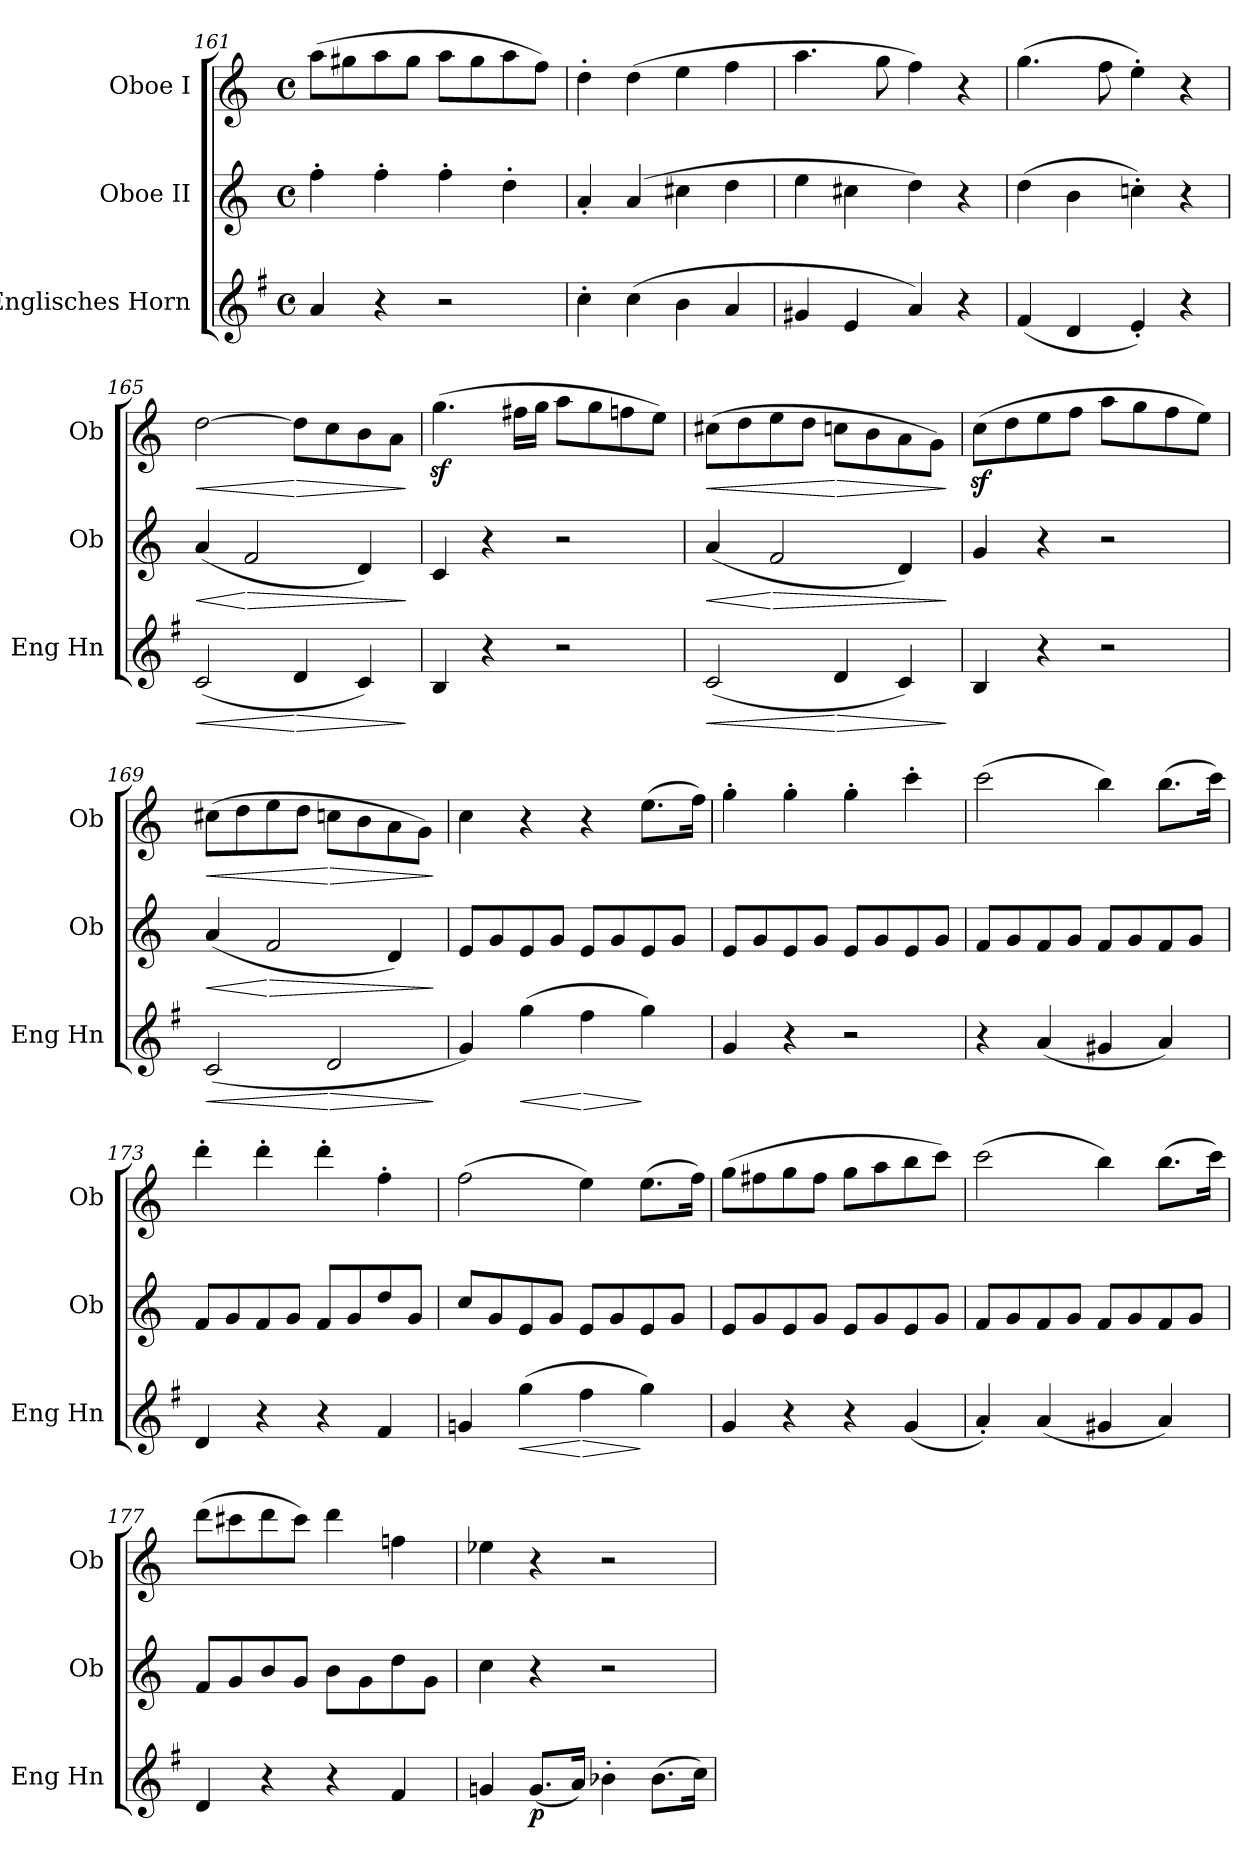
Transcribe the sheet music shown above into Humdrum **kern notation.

**kern	**dynam	**kern	**dynam	**kern	**dynam
*part3	*part3	*part2	*part2	*part1	*part1
*staff3	*staff3	*staff2	*staff2	*staff1	*staff1
*I"Englisches Horn	*	*I"Oboe II	*	*I"Oboe I	*
*I'Eng Hn	*	*I'Ob	*	*I'Ob	*
*clefG2	*	*clefG2	*	*clefG2	*
*ITrd4c7	*	*	*	*	*
*k[]	*	*k[]	*	*k[]	*
*M4/4	*	*M4/4	*	*M4/4	*
*met(c)	*	*met(c)	*	*met(c)	*
=161	=161	=161	=161	=161	=161
4d/	.	4ff'\	.	(>8aa\L	.
.	.	.	.	8gg#X\	.
4r	.	4ff'\	.	8aa\	.
.	.	.	.	8gg#\J	.
2r	.	4ff'\	.	8aa\L	.
.	.	.	.	8gg#\	.
.	.	4dd'\	.	8aa\	.
.	.	.	.	8ff\J)	.
=162	=162	=162	=162	=162	=162
4f'\	.	4a'/	.	4dd'\	.
(>4f\	.	(>4a/	.	(>4dd\	.
4e\	.	4cc#X\	.	4ee\	.
4d/	.	4dd\	.	4ff\	.
=163	=163	=163	=163	=163	=163
4c#X/	.	4ee\	.	4.aa\	.
4A/	.	4cc#X\	.	.	.
.	.	.	.	8gg\	.
4d/)	.	4dd\)	.	4ff\)	.
4r	.	4r	.	4r	.
=164	=164	=164	=164	=164	=164
(<4B/	.	(>4dd\	.	(>4.gg\	.
4G/	.	4b\	.	.	.
.	.	.	.	8ff\	.
4A'/)	.	4ccn'\)	.	4ee'\)	.
4r	.	4r	.	4r	.
=165	=165	=165	=165	=165	=165
!	!LO:HP:b	!	!LO:HP:b	!	!LO:HP:b
(>2F/	<	(<4a/	<	[2dd\	<
!	!	!	!LO:HP:n=1:b	!	!
.	.	2f/	[ >	.	.
!	!LO:HP:n=1:b	!	!	!	!LO:HP:n=1:b
4G/	[ >	.	.	8dd\L]	[ >
.	.	.	.	8cc\	.
4F/)	.	4d/)	.	8b\	.
.	.	.	.	8a\J	.
.	]	.	]	.	]
!!LO:LB:g=z
=166	=166	=166	=166	=166	=166
4E/	.	4c/	.	(>4.ggz<\	.
4r	.	4r	.	.	.
.	.	.	.	16ff#X\LL	.
.	.	.	.	16gg\JJ	.
2r	.	2r	.	8aa\L	.
.	.	.	.	8gg\	.
.	.	.	.	8ffn\	.
.	.	.	.	8ee\J)	.
=167	=167	=167	=167	=167	=167
!	!LO:HP:b	!	!LO:HP:b	!	!LO:HP:b
(>2F/	<	(<4a/	<	(>8cc#X\L	<
.	.	.	.	8dd\	.
!	!	!	!LO:HP:n=1:b	!	!
.	.	2f/	[ >	8ee\	.
.	.	.	.	8dd\J	.
!	!LO:HP:n=1:b	!	!	!	!LO:HP:n=1:b
4G/	[ >	.	.	8ccn\L	[ >
.	.	.	.	8b\	.
4F/)	.	4d/)	.	8a\	.
.	.	.	.	8g\J)	.
.	]	.	]	.	]
=168	=168	=168	=168	=168	=168
4E/	.	4g/	.	(>8ccz<\L	.
.	.	.	.	8dd\	.
4r	.	4r	.	8ee\	.
.	.	.	.	8ff\J	.
2r	.	2r	.	8aa\L	.
.	.	.	.	8gg\	.
.	.	.	.	8ff\	.
.	.	.	.	8ee\J)	.
=169	=169	=169	=169	=169	=169
!	!LO:HP:b	!	!LO:HP:b	!	!LO:HP:b
(>2F/	<	(<4a/	<	(>8cc#X\L	<
.	.	.	.	8dd\	.
!	!	!	!LO:HP:n=1:b	!	!
.	.	2f/	[ >	8ee\	.
.	.	.	.	8dd\J	.
!	!LO:HP:n=1:b	!	!	!	!LO:HP:n=1:b
2G/	[ >	.	.	8ccn\L	[ >
.	.	.	.	8b\	.
.	.	4d/)	.	8a\	.
.	.	.	.	8g\J)	.
.	]	.	]	.	]
=170	=170	=170	=170	=170	=170
4c/)	.	8e/L	.	4cc\	.
.	.	8g/	.	.	.
!	!LO:HP:b	!	!	!	!
(>4cc\	<	8e/	.	4r	.
.	.	8g/J	.	.	.
!	!LO:HP:n=1:b	!	!	!	!
4b\	[ >	8e/L	.	4r	.
.	.	8g/	.	.	.
4cc\)	]	8e/	.	(>8.ee\L	.
.	.	8g/J	.	.	.
.	.	.	.	16ff\Jk)	.
=171	=171	=171	=171	=171	=171
4c/	.	8e/L	.	4gg'\	.
.	.	8g/	.	.	.
4r	.	8e/	.	4gg'\	.
.	.	8g/J	.	.	.
2r	.	8e/L	.	4gg'\	.
.	.	8g/	.	.	.
.	.	8e/	.	4ccc'\	.
.	.	8g/J	.	.	.
!!LO:PB:g=z
=172	=172	=172	=172	=172	=172
4r	.	8f/L	.	(>2ccc\	.
.	.	8g/	.	.	.
(<4d/	.	8f/	.	.	.
.	.	8g/J	.	.	.
4c#X/	.	8f/L	.	4bb\)	.
.	.	8g/	.	.	.
4d/)	.	8f/	.	(>8.bb\L	.
.	.	8g/J	.	.	.
.	.	.	.	16ccc\Jk)	.
=173	=173	=173	=173	=173	=173
4G/	.	8f/L	.	4ddd'\	.
.	.	8g/	.	.	.
4r	.	8f/	.	4ddd'\	.
.	.	8g/J	.	.	.
4r	.	8f/L	.	4ddd'\	.
.	.	8g/	.	.	.
4B/	.	8dd/	.	4ff'\	.
.	.	8g/J	.	.	.
=174	=174	=174	=174	=174	=174
4cn/	.	8cc/L	.	(>2ff\	.
.	.	8g/	.	.	.
!	!LO:HP:b	!	!	!	!
(>4cc\	<	8e/	.	.	.
.	.	8g/J	.	.	.
!	!LO:HP:n=1:b	!	!	!	!
4b\	[ >	8e/L	.	4ee\)	.
.	.	8g/	.	.	.
4cc\)	]	8e/	.	(>8.ee\L	.
.	.	8g/J	.	.	.
.	.	.	.	16ff\Jk)	.
=175	=175	=175	=175	=175	=175
4c/	.	8e/L	.	(>8gg\L	.
.	.	8g/	.	8ff#X\	.
4r	.	8e/	.	8gg\	.
.	.	8g/J	.	8ff#\J	.
4r	.	8e/L	.	8gg\L	.
.	.	8g/	.	8aa\	.
(<4c/	.	8e/	.	8bb\	.
.	.	8g/J	.	8ccc\J)	.
=176	=176	=176	=176	=176	=176
4d'/)	.	8f/L	.	(>2ccc\	.
.	.	8g/	.	.	.
(<4d/	.	8f/	.	.	.
.	.	8g/J	.	.	.
4c#X/	.	8f/L	.	4bb\)	.
.	.	8g/	.	.	.
4d/)	.	8f/	.	(>8.bb\L	.
.	.	8g/J	.	.	.
.	.	.	.	16ccc\Jk)	.
=177	=177	=177	=177	=177	=177
4G/	.	8f/L	.	(>8ddd\L	.
.	.	8g/	.	8ccc#X\	.
4r	.	8b/	.	8ddd\	.
.	.	8g/J	.	8ccc#\J)	.
4r	.	8b\L	.	4ddd\	.
.	.	8g\	.	.	.
4B/	.	8dd\	.	4ffn\	.
.	.	8g\J	.	.	.
!!LO:LB:g=z
=178	=178	=178	=178	=178	=178
4cn/	.	4cc\	.	4ee-X\	.
!	!LO:DY:b	!	!	!	!
(<8.c/L	p	4r	.	4r	.
16d/Jk)	.	.	.	.	.
4e-X'\	.	2r	.	2r	.
(>8.e-\L	.	.	.	.	.
16f\Jk)	.	.	.	.	.
=	=	=	=	=	=
*-	*-	*-	*-	*-	*-
